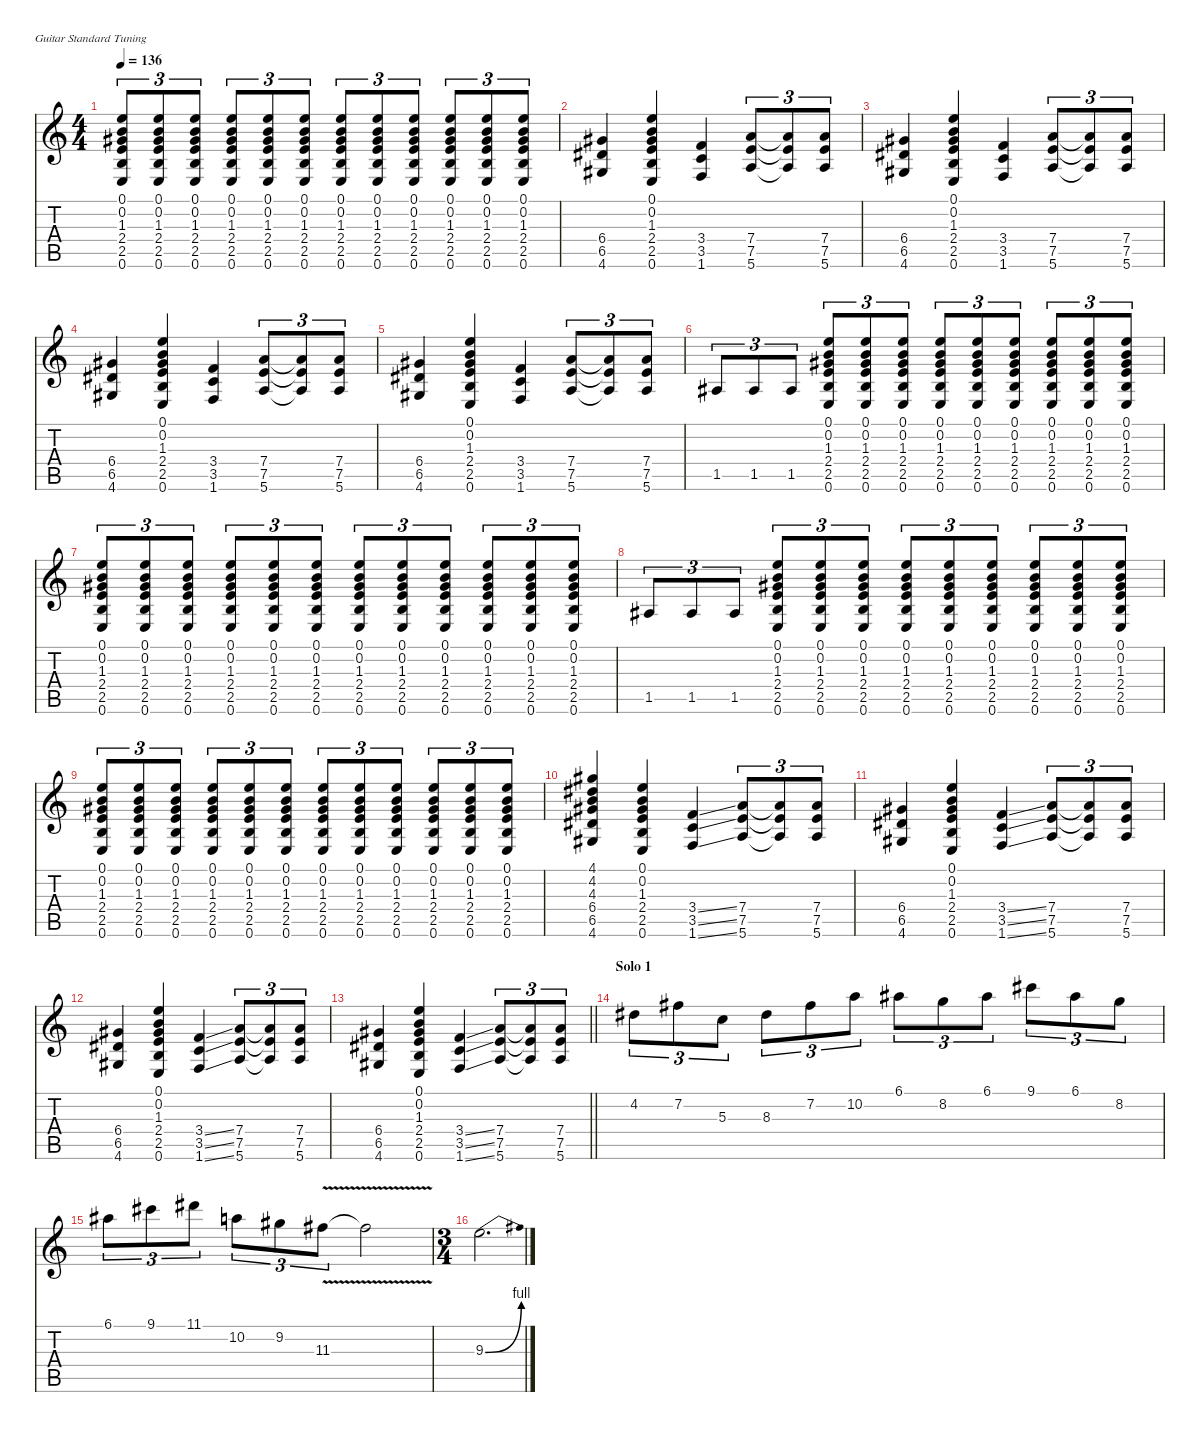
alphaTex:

\defaultSystemsLayout 4
\hideDynamics
\bracketExtendMode nobrackets
\singleTrackTrackNamePolicy hidden
\multiTrackTrackNamePolicy hidden
\firstSystemTrackNameMode fullname
\firstSystemTrackNameOrientation horizontal
\otherSystemsTrackNameOrientation horizontal
\track ("Guitar" "dist.guit.") {instrument distortionguitar}
\staff {score tabs}
\tuning (E4 B3 G3 D3 A2 E2)
\ts (4 4)
\tempo 136
\clef g2
\ks c
(0.1 0.2 1.3{acc #} 2.4 2.5 0.6).8{tu (3 2) dy f beam Up} (0.1 0.2 1.3{acc #} 2.4 2.5 0.6).8{tu (3 2) beam Up} (0.1 0.2 1.3{acc #} 2.4 2.5 0.6).8{tu (3 2) beam Up} (0.1 0.2 1.3{acc #} 2.4 2.5 0.6).8{tu (3 2) beam Up} (0.1 0.2 1.3{acc #} 2.4 2.5 0.6).8{tu (3 2) beam Up} (0.1 0.2 1.3{acc #} 2.4 2.5 0.6).8{tu (3 2) beam Up} (0.1 0.2 1.3{acc #} 2.4 2.5 0.6).8{tu (3 2) beam Up} (0.1 0.2 1.3{acc #} 2.4 2.5 0.6).8{tu (3 2) beam Up} (0.1 0.2 1.3{acc #} 2.4 2.5 0.6).8{tu (3 2) beam Up} (0.1 0.2 1.3{acc #} 2.4 2.5 0.6).8{tu (3 2) beam Up} (0.1 0.2 1.3{acc #} 2.4 2.5 0.6).8{tu (3 2) beam Up} (0.1 0.2 1.3{acc #} 2.4 2.5 0.6).8{tu (3 2) beam Up} |
(6.4{acc #} 6.5{acc #} 4.6{acc #}).4{beam Up} (0.1 0.2 1.3{acc #} 2.4 2.5 0.6).4{beam Up} (3.4 3.5 1.6).4{beam Up} (7.4 7.5 5.6).8{tu (3 2) beam Up} (7.4{t} 7.5{t} 5.6{t}).8{tu (3 2) beam Up} (7.4 7.5 5.6).8{tu (3 2) beam Up} |
(6.4{acc #} 6.5{acc #} 4.6{acc #}).4{beam Up} (0.1 0.2 1.3{acc #} 2.4 2.5 0.6).4{beam Up} (3.4 3.5 1.6).4{beam Up} (7.4 7.5 5.6).8{tu (3 2) beam Up} (7.4{t} 7.5{t} 5.6{t}).8{tu (3 2) beam Up} (7.4 7.5 5.6).8{tu (3 2) beam Up} |
(6.4{acc #} 6.5{acc #} 4.6{acc #}).4{beam Up} (0.1 0.2 1.3{acc #} 2.4 2.5 0.6).4{beam Up} (3.4 3.5 1.6).4{beam Up} (7.4 7.5 5.6).8{tu (3 2) beam Up} (7.4{t} 7.5{t} 5.6{t}).8{tu (3 2) beam Up} (7.4 7.5 5.6).8{tu (3 2) beam Up} |
(6.4{acc #} 6.5{acc #} 4.6{acc #}).4{beam Up} (0.1 0.2 1.3{acc #} 2.4 2.5 0.6).4{beam Up} (3.4 3.5 1.6).4{beam Up} (7.4 7.5 5.6).8{tu (3 2) beam Up} (7.4{t} 7.5{t} 5.6{t}).8{tu (3 2) beam Up} (7.4 7.5 5.6).8{tu (3 2) beam Up} |
1.5{acc #}.8{tu (3 2) beam Up} 1.5{acc #}.8{tu (3 2) beam Up} 1.5{acc #}.8{tu (3 2) beam Up} (0.1 0.2 1.3{acc #} 2.4 2.5 0.6).8{tu (3 2) beam Up} (0.1 0.2 1.3{acc #} 2.4 2.5 0.6).8{tu (3 2) beam Up} (0.1 0.2 1.3{acc #} 2.4 2.5 0.6).8{tu (3 2) beam Up} (0.1 0.2 1.3{acc #} 2.4 2.5 0.6).8{tu (3 2) beam Up} (0.1 0.2 1.3{acc #} 2.4 2.5 0.6).8{tu (3 2) beam Up} (0.1 0.2 1.3{acc #} 2.4 2.5 0.6).8{tu (3 2) beam Up} (0.1 0.2 1.3{acc #} 2.4 2.5 0.6).8{tu (3 2) beam Up} (0.1 0.2 1.3{acc #} 2.4 2.5 0.6).8{tu (3 2) beam Up} (0.1 0.2 1.3{acc #} 2.4 2.5 0.6).8{tu (3 2) beam Up} |
(0.1 0.2 1.3{acc #} 2.4 2.5 0.6).8{tu (3 2) beam Up} (0.1 0.2 1.3{acc #} 2.4 2.5 0.6).8{tu (3 2) beam Up} (0.1 0.2 1.3{acc #} 2.4 2.5 0.6).8{tu (3 2) beam Up} (0.1 0.2 1.3{acc #} 2.4 2.5 0.6).8{tu (3 2) beam Up} (0.1 0.2 1.3{acc #} 2.4 2.5 0.6).8{tu (3 2) beam Up} (0.1 0.2 1.3{acc #} 2.4 2.5 0.6).8{tu (3 2) beam Up} (0.1 0.2 1.3{acc #} 2.4 2.5 0.6).8{tu (3 2) beam Up} (0.1 0.2 1.3{acc #} 2.4 2.5 0.6).8{tu (3 2) beam Up} (0.1 0.2 1.3{acc #} 2.4 2.5 0.6).8{tu (3 2) beam Up} (0.1 0.2 1.3{acc #} 2.4 2.5 0.6).8{tu (3 2) beam Up} (0.1 0.2 1.3{acc #} 2.4 2.5 0.6).8{tu (3 2) beam Up} (0.1 0.2 1.3{acc #} 2.4 2.5 0.6).8{tu (3 2) beam Up} |
1.5{acc #}.8{tu (3 2) beam Up} 1.5{acc #}.8{tu (3 2) beam Up} 1.5{acc #}.8{tu (3 2) beam Up} (0.1 0.2 1.3{acc #} 2.4 2.5 0.6).8{tu (3 2) beam Up} (0.1 0.2 1.3{acc #} 2.4 2.5 0.6).8{tu (3 2) beam Up} (0.1 0.2 1.3{acc #} 2.4 2.5 0.6).8{tu (3 2) beam Up} (0.1 0.2 1.3{acc #} 2.4 2.5 0.6).8{tu (3 2) beam Up} (0.1 0.2 1.3{acc #} 2.4 2.5 0.6).8{tu (3 2) beam Up} (0.1 0.2 1.3{acc #} 2.4 2.5 0.6).8{tu (3 2) beam Up} (0.1 0.2 1.3{acc #} 2.4 2.5 0.6).8{tu (3 2) beam Up} (0.1 0.2 1.3{acc #} 2.4 2.5 0.6).8{tu (3 2) beam Up} (0.1 0.2 1.3{acc #} 2.4 2.5 0.6).8{tu (3 2) beam Up} |
(0.1 0.2 1.3{acc #} 2.4 2.5 0.6).8{tu (3 2) beam Up} (0.1 0.2 1.3{acc #} 2.4 2.5 0.6).8{tu (3 2) beam Up} (0.1 0.2 1.3{acc #} 2.4 2.5 0.6).8{tu (3 2) beam Up} (0.1 0.2 1.3{acc #} 2.4 2.5 0.6).8{tu (3 2) beam Up} (0.1 0.2 1.3{acc #} 2.4 2.5 0.6).8{tu (3 2) beam Up} (0.1 0.2 1.3{acc #} 2.4 2.5 0.6).8{tu (3 2) beam Up} (0.1 0.2 1.3{acc #} 2.4 2.5 0.6).8{tu (3 2) beam Up} (0.1 0.2 1.3{acc #} 2.4 2.5 0.6).8{tu (3 2) beam Up} (0.1 0.2 1.3{acc #} 2.4 2.5 0.6).8{tu (3 2) beam Up} (0.1 0.2 1.3{acc #} 2.4 2.5 0.6).8{tu (3 2) beam Up} (0.1 0.2 1.3{acc #} 2.4 2.5 0.6).8{tu (3 2) beam Up} (0.1 0.2 1.3{acc #} 2.4 2.5 0.6).8{tu (3 2) beam Up} |
(4.1{acc #} 4.2{acc #} 4.3 6.4{acc #} 6.5{acc #} 4.6{acc #}).4{beam Up} (0.1 0.2 1.3{acc #} 2.4 2.5 0.6).4{beam Up} (3.4{ss} 3.5{ss} 1.6{ss}).4{beam Up} (7.4 7.5 5.6).8{tu (3 2) beam Up} (7.4{t} 7.5{t} 5.6{t}).8{tu (3 2) beam Up} (7.4 7.5 5.6).8{tu (3 2) beam Up} |
(6.4{acc #} 6.5{acc #} 4.6{acc #}).4{beam Up} (0.1 0.2 1.3{acc #} 2.4 2.5 0.6).4{beam Up} (3.4{ss} 3.5{ss} 1.6{ss}).4{beam Up} (7.4 7.5 5.6).8{tu (3 2) beam Up} (7.4{t} 7.5{t} 5.6{t}).8{tu (3 2) beam Up} (7.4 7.5 5.6).8{tu (3 2) beam Up} |
(6.4{acc #} 6.5{acc #} 4.6{acc #}).4{beam Up} (0.1 0.2 1.3{acc #} 2.4 2.5 0.6).4{beam Up} (3.4{ss} 3.5{ss} 1.6{ss}).4{beam Up} (7.4 7.5 5.6).8{tu (3 2) beam Up} (7.4{t} 7.5{t} 5.6{t}).8{tu (3 2) beam Up} (7.4 7.5 5.6).8{tu (3 2) beam Up} |
\barLineRight lightlight
(6.4{acc #} 6.5{acc #} 4.6{acc #}).4{beam Up} (0.1 0.2 1.3{acc #} 2.4 2.5 0.6).4{beam Up} (3.4{ss} 3.5{ss} 1.6{ss}).4{beam Up} (7.4 7.5 5.6).8{tu (3 2) beam Up} (7.4{t} 7.5{t} 5.6{t}).8{tu (3 2) beam Up} (7.4 7.5 5.6).8{tu (3 2) beam Up} |
\section ("" "Solo 1")
4.2{acc #}.8{tu (3 2) beam Down} 7.2{acc #}.8{tu (3 2) beam Down} 5.3.8{tu (3 2) beam Down} 8.3{acc #}.8{tu (3 2) beam Down} 7.2{acc #}.8{tu (3 2) beam Down} 10.2.8{tu (3 2) beam Down} 6.1{acc #}.8{tu (3 2) beam Down} 8.2.8{tu (3 2) beam Down} 6.1{acc #}.8{tu (3 2) beam Down} 9.1{acc #}.8{tu (3 2) beam Down} 6.1{acc #}.8{tu (3 2) beam Down} 8.2.8{tu (3 2) beam Down} |
6.1{acc #}.8{tu (3 2) beam Down} 9.1{acc #}.8{tu (3 2) beam Down} 11.1{acc #}.8{tu (3 2) beam Down} 10.2.8{tu (3 2) beam Down} 9.2{acc #}.8{tu (3 2) beam Down} 11.3{v acc #}.8{tu (3 2) beam Down} 11.3{v t acc #}.2{beam Down} |
\ts (3 4)
\beaming (8 2 2 2)
9.3{be (bend 0 0 60 4)}.2{d beam Down}
